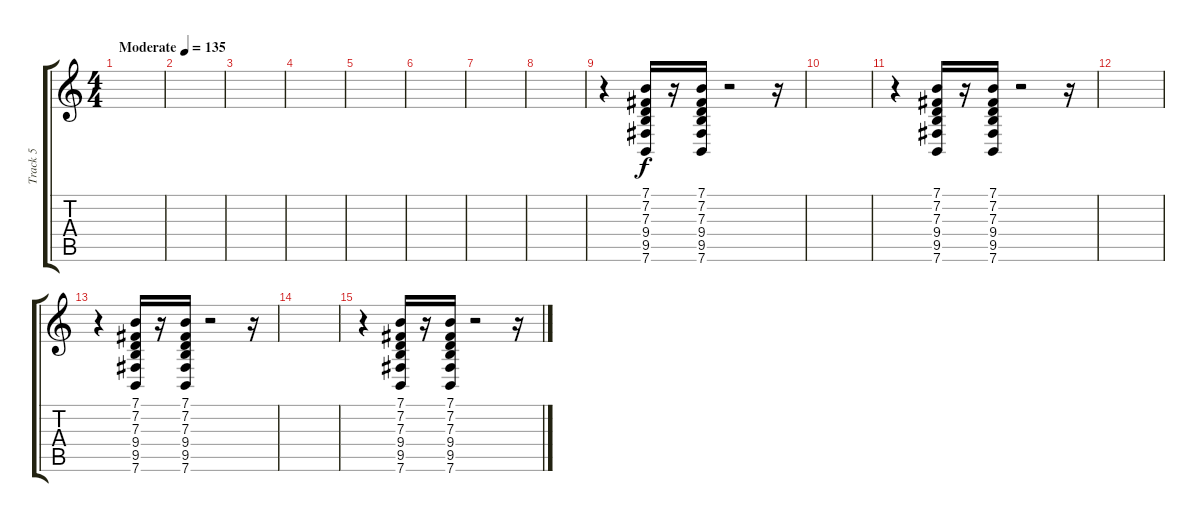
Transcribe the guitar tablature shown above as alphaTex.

\track ("Track 5" "Track 5") {instrument brightacousticpiano}
\staff {score tabs}
\tuning (E4 B3 G3 D3 A2 E2) {hide}
\ts (4 4)
\tempo (135 "Moderate")
\clef g2
\ks c
|
|
|
|
|
|
|
|
r.4 (7.1 7.2 7.3 9.4 9.5 7.6).16 r.16 (7.1 7.2 7.3 9.4 9.5 7.6).16 r.2 r.16 |
|
r.4 (7.1 7.2 7.3 9.4 9.5 7.6).16 r.16 (7.1 7.2 7.3 9.4 9.5 7.6).16 r.2 r.16 |
|
r.4 (7.1 7.2 7.3 9.4 9.5 7.6).16 r.16 (7.1 7.2 7.3 9.4 9.5 7.6).16 r.2 r.16 |
|
r.4 (7.1 7.2 7.3 9.4 9.5 7.6).16 r.16 (7.1 7.2 7.3 9.4 9.5 7.6).16 r.2 r.16
